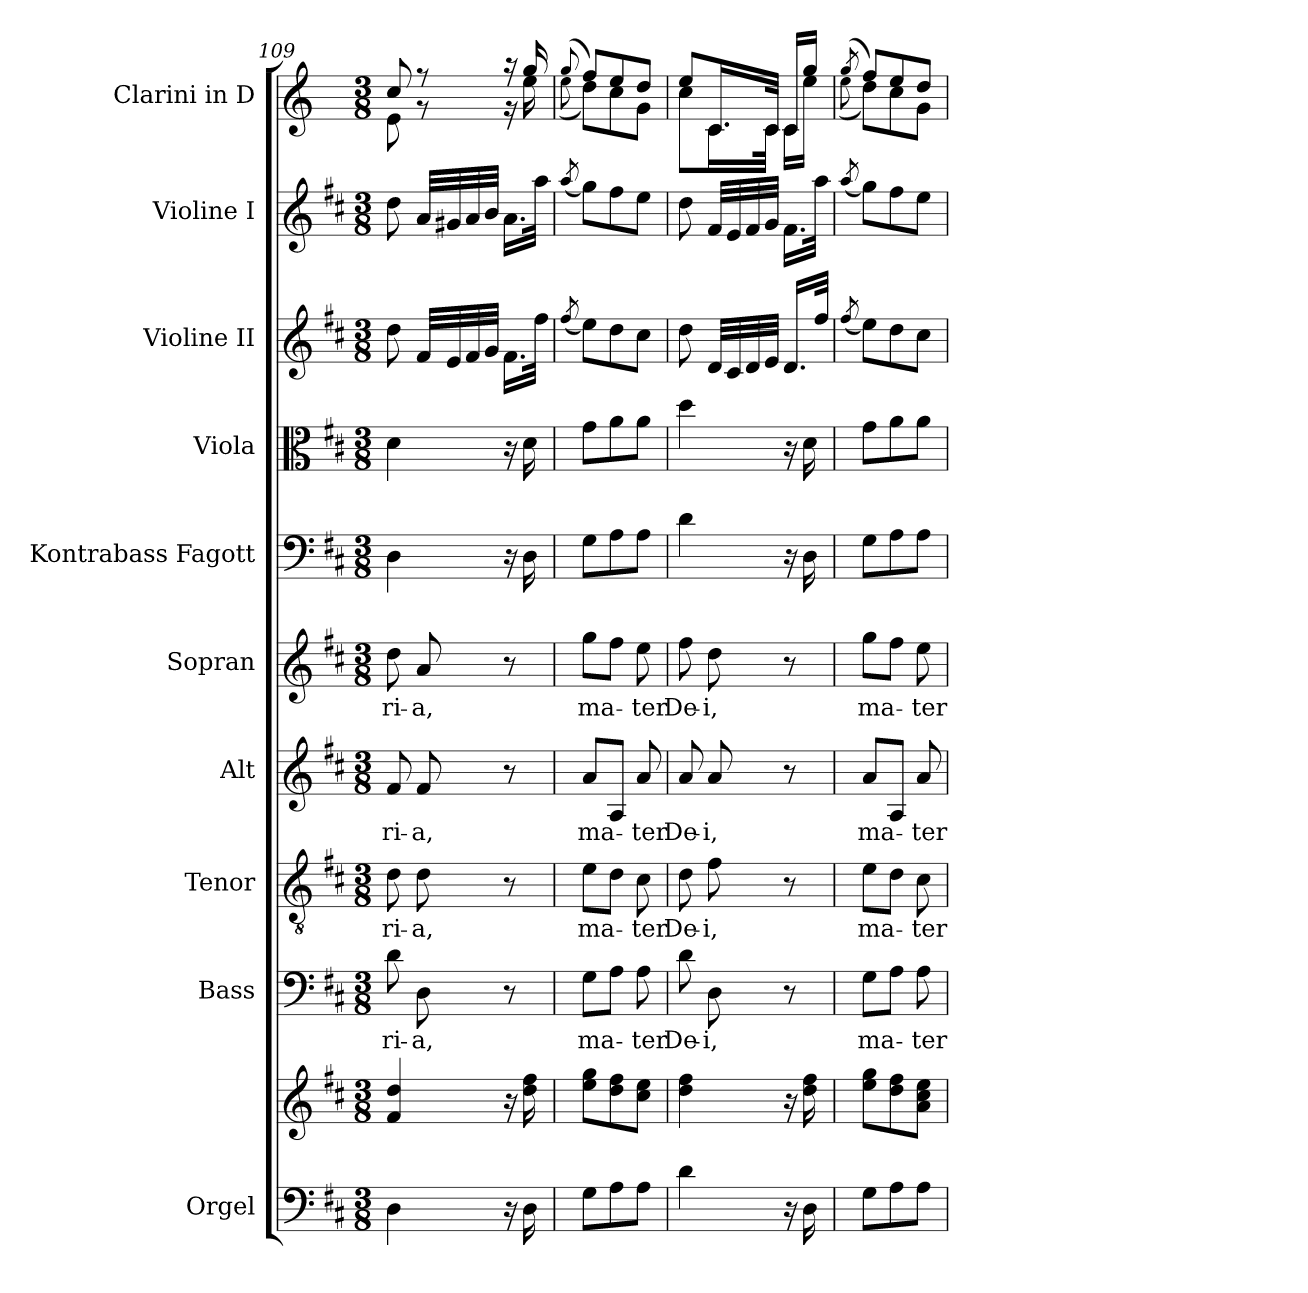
**kern	**kern	**kern	**text	**kern	**text	**kern	**text	**kern	**text	**kern	**kern	**kern	**kern	**kern
*part10	*part10	*part9	*part9	*part8	*part8	*part7	*part7	*part6	*part6	*part5	*part4	*part3	*part2	*part1
*staff11	*staff10	*staff9	*staff9	*staff8	*staff8	*staff7	*staff7	*staff6	*staff6	*staff5	*staff4	*staff3	*staff2	*staff1
*I"Orgel	*	*I"Bass	*	*I"Tenor	*	*I"Alt	*	*I"Sopran	*	*I"Kontrabass Fagott	*I"Viola	*I"Violine II	*I"Violine I	*I"Clarini in D
*I'Org.	*	*I'B.	*	*I'T.	*	*I'A.	*	*I'S.	*	*I'Kb.	*I'Vla.	*I'Vl. II	*I'Vl. I	*I'Clar.
*clefF4	*clefG2	*clefF4	*	*clefGv2	*	*clefG2	*	*clefG2	*	*clefF4	*clefC3	*clefG2	*clefG2	*clefG2
*	*	*	*	*	*	*	*	*	*	*ITrd7c12	*	*	*	*ITrd-1c-2
*k[f#c#]	*k[f#c#]	*k[f#c#]	*	*k[f#c#]	*	*k[f#c#]	*	*k[f#c#]	*	*k[f#c#]	*k[f#c#]	*k[f#c#]	*k[f#c#]	*k[f#c#]
*D:	*D:	*D:	*	*D:	*	*D:	*	*D:	*	*D:	*D:	*D:	*D:	*D:
*M3/8	*M3/8	*M3/8	*	*M3/8	*	*M3/8	*	*M3/8	*	*M3/8	*M3/8	*M3/8	*M3/8	*M3/8
=109	=109	=109	=109	=109	=109	=109	=109	=109	=109	=109	=109	=109	=109	=109
!	!	!	!LO:LY:b	!	!LO:LY:b	!	!LO:LY:b	!	!LO:LY:b	!	!	!	!	!
*	*	*	*	*	*	*	*	*	*	*	*	*	*	*^
4D\	4f#/ 4dd/	8d\	-ri-	8d\	-ri-	8f#/	-ri-	8dd\	-ri-	4DD\	4d\	8dd\	8dd\	8dd/	8f#\
!	!	!	!LO:LY:b	!	!LO:LY:b	!	!LO:LY:b	!	!LO:LY:b	!	!	!	!	!	!
.	.	8D\	-a,	8d\	-a,	8f#/	-a,	8a/	-a,	.	.	32f#/LLL	32a/LLL	8r	8r
.	.	.	.	.	.	.	.	.	.	.	.	32e/	32g#X/	.	.
.	.	.	.	.	.	.	.	.	.	.	.	32f#/	32a/	.	.
.	.	.	.	.	.	.	.	.	.	.	.	32g/JJJ	32b/JJJ	.	.
16r	16r	8r	.	8r	.	8r	.	8r	.	16r	16r	16.f#\LL	16.a\LL	16r	16r
16D\	16dd\ 16ff#\	.	.	.	.	.	.	.	.	16DD\	16d\	.	.	16aa/	16ff#\
.	.	.	.	.	.	.	.	.	.	.	.	32ff#\JJk	32aa\JJk	.	.
=110	=110	=110	=110	=110	=110	=110	=110	=110	=110	=110	=110	=110	=110	=110	=110
.	.	.	.	.	.	.	.	.	.	.	.	(<8qff#/	(<8qaa/	(>8qqaa/	(<8qqff#\
!	!	!	!LO:LY:b	!	!LO:LY:b	!	!LO:LY:b	!	!LO:LY:b	!	!	!	!	!	!
8G\L	8ee\ 8gg\L	8G\L	ma-	8e\L	ma-	8a/L	ma-	8gg\L	ma-	8GG\L	8g\L	8ee\L)	8gg\L)	8gg/L)	8ee\L)
8A\	8dd\ 8ff#\	8A\J	.	8d\J	.	8A/J	.	8ff#\J	.	8AA\	8a\	8dd\	8ff#\	8ff#/	8dd\
!	!	!	!LO:LY:b	!	!LO:LY:b	!	!LO:LY:b	!	!LO:LY:b	!	!	!	!	!	!
8A\J	8cc#\ 8ee\J	8A\	-ter	8c#\	-ter	8a/	-ter	8ee\	-ter	8AA\J	8a\J	8cc#\J	8ee\J	8ee/J	8a\J
!!LO:PB:g=z	!!
=111	=111	=111	=111	=111	=111	=111	=111	=111	=111	=111	=111	=111	=111	=111	=111
!	!	!	!LO:LY:b	!	!LO:LY:b	!	!LO:LY:b	!	!LO:LY:b	!	!	!	!	!	!
4d\	4dd\ 4ff#\	8d\	De-	8d\	De-	8a/	De-	8ff#\	De-	4D\	4dd\	8dd\	8dd\	8ff#/L	8dd\L
!	!	!	!LO:LY:b	!	!LO:LY:b	!	!LO:LY:b	!	!LO:LY:b	!	!	!	!	!	!
.	.	8D\	-i,	8f#\	-i,	8a/	-i,	8dd\	-i,	.	.	32d/LLL	32f#/LLL	16.d/L	16.d\L
.	.	.	.	.	.	.	.	.	.	.	.	32c#/	32e/	.	.
.	.	.	.	.	.	.	.	.	.	.	.	32d/	32f#/	.	.
.	.	.	.	.	.	.	.	.	.	.	.	32e/JJJ	32g/JJJ	32d/JJk	32d\JJk
16r	16r	8r	.	8r	.	8r	.	8r	.	16r	16r	16.d/LL	16.f#\LL	16d/LL	16d\LL
16D\	16dd\ 16ff#\	.	.	.	.	.	.	.	.	16DD\	16d\	.	.	16aa/JJ	16ff#\JJ
.	.	.	.	.	.	.	.	.	.	.	.	32ff#/JJk	32aa\JJk	.	.
=112	=112	=112	=112	=112	=112	=112	=112	=112	=112	=112	=112	=112	=112	=112	=112
.	.	.	.	.	.	.	.	.	.	.	.	(<8qff#/	(<8qaa/	(>8qaa/	(<8qqff#\
!	!	!	!LO:LY:b	!	!LO:LY:b	!	!LO:LY:b	!	!LO:LY:b	!	!	!	!	!	!
8G\L	8ee\ 8gg\L	8G\L	ma-	8e\L	ma-	8a/L	ma-	8gg\L	ma-	8GG\L	8g\L	8ee\L)	8gg\L)	8gg/L)	8ee\L)
8A\	8dd\ 8ff#\	8A\J	.	8d\J	.	8A/J	.	8ff#\J	.	8AA\	8a\	8dd\	8ff#\	8ff#/	8dd\
!	!	!	!LO:LY:b	!	!LO:LY:b	!	!LO:LY:b	!	!LO:LY:b	!	!	!	!	!	!
8A\J	8a\ 8cc#\ 8ee\J	8A\	-ter	8c#\	-ter	8a/	-ter	8ee\	-ter	8AA\J	8a\J	8cc#\J	8ee\J	8ee/J	8a\J
*	*	*	*	*	*	*	*	*	*	*	*	*	*	*v	*v
=	=	=	=	=	=	=	=	=	=	=	=	=	=	=
*-	*-	*-	*-	*-	*-	*-	*-	*-	*-	*-	*-	*-	*-	*-
